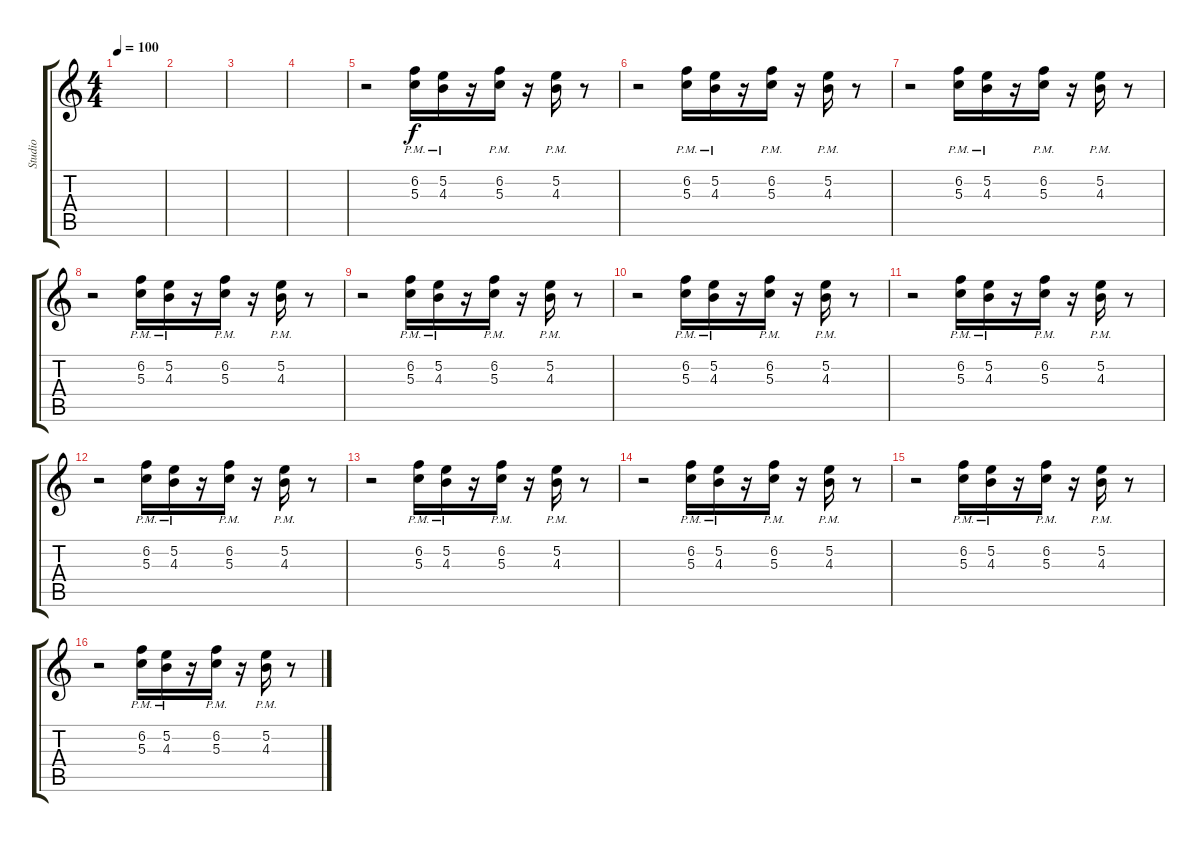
\track ("Studio" "Studio") {instrument distortionguitar}
\staff {score tabs}
\tuning (E4 B3 G3 D3 A2 D2) {hide}
\ts (4 4)
\tempo 100
\clef g2
\ks c
|
|
|
|
r.2 (6.2{pm} 5.3{pm}).16 (5.2{pm} 4.3{pm}).16 r.16 (6.2{pm} 5.3{pm}).16 r.16 (5.2{pm} 4.3{pm}).16 r.8 |
r.2 (6.2{pm} 5.3{pm}).16 (5.2{pm} 4.3{pm}).16 r.16 (6.2{pm} 5.3{pm}).16 r.16 (5.2{pm} 4.3{pm}).16 r.8 |
r.2 (6.2{pm} 5.3{pm}).16 (5.2{pm} 4.3{pm}).16 r.16 (6.2{pm} 5.3{pm}).16 r.16 (5.2{pm} 4.3{pm}).16 r.8 |
r.2 (6.2{pm} 5.3{pm}).16 (5.2{pm} 4.3{pm}).16 r.16 (6.2{pm} 5.3{pm}).16 r.16 (5.2{pm} 4.3{pm}).16 r.8 |
r.2 (6.2{pm} 5.3{pm}).16 (5.2{pm} 4.3{pm}).16 r.16 (6.2{pm} 5.3{pm}).16 r.16 (5.2{pm} 4.3{pm}).16 r.8 |
r.2 (6.2{pm} 5.3{pm}).16 (5.2{pm} 4.3{pm}).16 r.16 (6.2{pm} 5.3{pm}).16 r.16 (5.2{pm} 4.3{pm}).16 r.8 |
r.2 (6.2{pm} 5.3{pm}).16 (5.2{pm} 4.3{pm}).16 r.16 (6.2{pm} 5.3{pm}).16 r.16 (5.2{pm} 4.3{pm}).16 r.8 |
r.2 (6.2{pm} 5.3{pm}).16 (5.2{pm} 4.3{pm}).16 r.16 (6.2{pm} 5.3{pm}).16 r.16 (5.2{pm} 4.3{pm}).16 r.8 |
r.2 (6.2{pm} 5.3{pm}).16 (5.2{pm} 4.3{pm}).16 r.16 (6.2{pm} 5.3{pm}).16 r.16 (5.2{pm} 4.3{pm}).16 r.8 |
r.2 (6.2{pm} 5.3{pm}).16 (5.2{pm} 4.3{pm}).16 r.16 (6.2{pm} 5.3{pm}).16 r.16 (5.2{pm} 4.3{pm}).16 r.8 |
r.2 (6.2{pm} 5.3{pm}).16 (5.2{pm} 4.3{pm}).16 r.16 (6.2{pm} 5.3{pm}).16 r.16 (5.2{pm} 4.3{pm}).16 r.8 |
r.2 (6.2{pm} 5.3{pm}).16 (5.2{pm} 4.3{pm}).16 r.16 (6.2{pm} 5.3{pm}).16 r.16 (5.2{pm} 4.3{pm}).16 r.8
